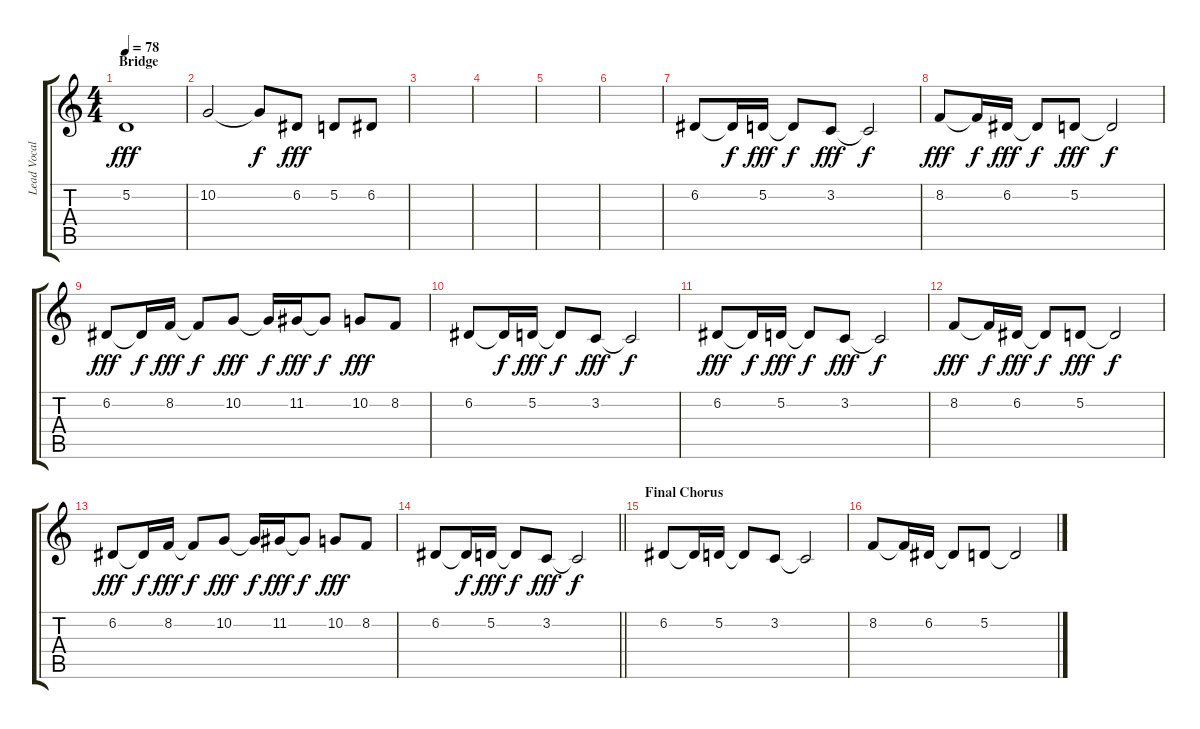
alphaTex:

\track ("Lead Vocals" "Lead Vocal") {instrument lead2sawtooth}
\staff {score tabs}
\tuning (D4 A3 F3 C3 G2 C2) {hide}
\ts (4 4)
\section ("" "Bridge")
\tempo 78
\clef g2
\ks c
5.2.1{dy fff} |
10.2.2 10.2{t}.8{dy f} 6.2.8{dy fff} 5.2.8 6.2.8 |
|
|
|
|
6.2.8 6.2{t}.16{dy f} 5.2.16{dy fff} 5.2{t}.8{dy f} 3.2.8{dy fff} 3.2{t}.2{dy f} |
8.2.8{dy fff} 8.2{t}.16{dy f} 6.2.16{dy fff} 6.2{t}.8{dy f} 5.2.8{dy fff} 5.2{t}.2{dy f} |
6.2.8{dy fff} 6.2{t}.16{dy f} 8.2.16{dy fff} 8.2{t}.8{dy f} 10.2.8{dy fff} 10.2{t}.16{dy f} 11.2.16{dy fff} 11.2{t}.8{dy f} 10.2.8{dy fff} 8.2.8 |
6.2.8 6.2{t}.16{dy f} 5.2.16{dy fff} 5.2{t}.8{dy f} 3.2.8{dy fff} 3.2{t}.2{dy f} |
6.2.8{dy fff} 6.2{t}.16{dy f} 5.2.16{dy fff} 5.2{t}.8{dy f} 3.2.8{dy fff} 3.2{t}.2{dy f} |
8.2.8{dy fff} 8.2{t}.16{dy f} 6.2.16{dy fff} 6.2{t}.8{dy f} 5.2.8{dy fff} 5.2{t}.2{dy f} |
6.2.8{dy fff} 6.2{t}.16{dy f} 8.2.16{dy fff} 8.2{t}.8{dy f} 10.2.8{dy fff} 10.2{t}.16{dy f} 11.2.16{dy fff} 11.2{t}.8{dy f} 10.2.8{dy fff} 8.2.8 |
\barLineRight lightlight
6.2.8 6.2{t}.16{dy f} 5.2.16{dy fff} 5.2{t}.8{dy f} 3.2.8{dy fff} 3.2{t}.2{dy f} |
\section ("" "Final Chorus")
6.2.8 6.2{t}.16 5.2.16 5.2{t}.8 3.2.8 3.2{t}.2 |
8.2.8 8.2{t}.16 6.2.16 6.2{t}.8 5.2.8 5.2{t}.2
